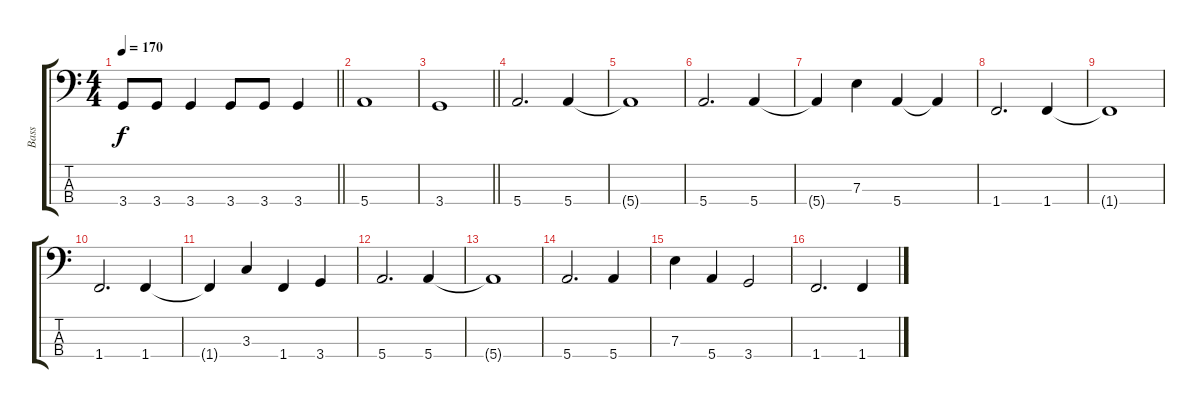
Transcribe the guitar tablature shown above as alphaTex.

\track ("Bass" "Bass") {instrument electricbasspick}
\staff {score tabs}
\tuning (G2 D2 A1 E1) {hide}
\ts (4 4)
\tempo 170
\clef f4
\barLineRight lightlight
\ks c
3.4{t}.8{dy f} 3.4.8 3.4.4 3.4.8 3.4.8 3.4.4 |
5.4.1 |
\barLineRight lightlight
3.4.1 |
5.4.2{d} 5.4.4 |
5.4{t}.1 |
5.4.2{d} 5.4.4 |
5.4{t}.4 7.3.4 5.4.4 5.4{t}.4 |
1.4.2{d} 1.4.4 |
1.4{t}.1 |
1.4.2{d} 1.4.4 |
1.4{t}.4 3.3.4 1.4.4 3.4.4 |
5.4.2{d} 5.4.4 |
5.4{t}.1 |
5.4.2{d} 5.4.4 |
7.3.4 5.4.4 3.4.2 |
1.4.2{d} 1.4.4
